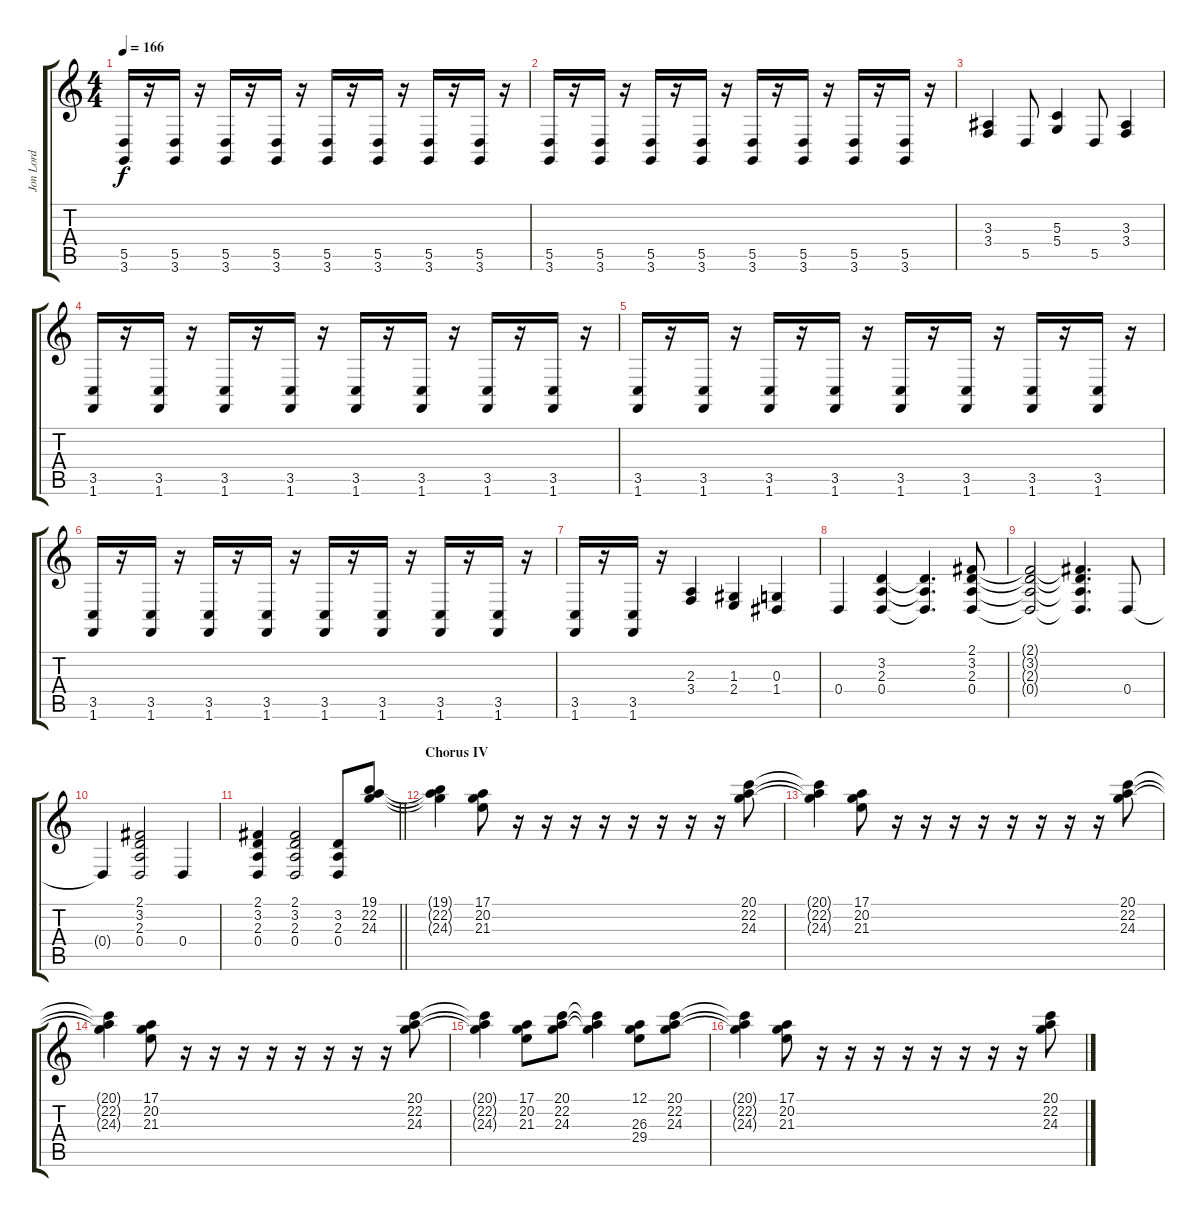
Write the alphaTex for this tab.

\track ("Jon Lord" "Jon Lord") {instrument rockorgan}
\staff {score tabs}
\tuning (E4 B3 G3 D3 A2 E2) {hide}
\ts (4 4)
\tempo 166
\clef g2
\ks c
(5.5 3.6).16{dy f} r.16 (5.5 3.6).16 r.16 (5.5 3.6).16 r.16 (5.5 3.6).16 r.16 (5.5 3.6).16 r.16 (5.5 3.6).16 r.16 (5.5 3.6).16 r.16 (5.5 3.6).16 r.16 |
(5.5 3.6).16 r.16 (5.5 3.6).16 r.16 (5.5 3.6).16 r.16 (5.5 3.6).16 r.16 (5.5 3.6).16 r.16 (5.5 3.6).16 r.16 (5.5 3.6).16 r.16 (5.5 3.6).16 r.16 |
(3.3 3.4).4 5.5.8 (5.3 5.4).4 5.5.8 (3.3 3.4).4 |
(3.5 1.6).16 r.16 (3.5 1.6).16 r.16 (3.5 1.6).16 r.16 (3.5 1.6).16 r.16 (3.5 1.6).16 r.16 (3.5 1.6).16 r.16 (3.5 1.6).16 r.16 (3.5 1.6).16 r.16 |
(3.5 1.6).16 r.16 (3.5 1.6).16 r.16 (3.5 1.6).16 r.16 (3.5 1.6).16 r.16 (3.5 1.6).16 r.16 (3.5 1.6).16 r.16 (3.5 1.6).16 r.16 (3.5 1.6).16 r.16 |
(3.5 1.6).16 r.16 (3.5 1.6).16 r.16 (3.5 1.6).16 r.16 (3.5 1.6).16 r.16 (3.5 1.6).16 r.16 (3.5 1.6).16 r.16 (3.5 1.6).16 r.16 (3.5 1.6).16 r.16 |
(3.5 1.6).16 r.16 (3.5 1.6).16 r.16 (2.3 3.4).4 (1.3 2.4).4 (0.3 1.4).4 |
0.4.4 (3.2 2.3 0.4).4 (3.2{t} 2.3{t} 0.4{t}).4{d} (2.1 3.2 2.3 0.4).8 |
(2.1{t} 3.2{t} 2.3{t} 0.4{t}).2 (2.1{t} 3.2{t} 2.3{t} 0.4{t}).4{d} 0.4.8 |
0.4{t}.4 (2.1 3.2 2.3 0.4).2 0.4.4 |
\barLineRight lightlight
(2.1 3.2 2.3 0.4).4 (2.1 3.2 2.3 0.4).2 (3.2 2.3 0.4).8 (19.1 22.2 24.3).8 |
\section ("" "Chorus IV")
(19.1{t} 22.2{t} 24.3{t}).4 (17.1 20.2 21.3).8 r.16 r.16 r.16 r.16 r.16 r.16 r.16 r.16 (20.1 22.2 24.3).8 |
(20.1{t} 22.2{t} 24.3{t}).4 (17.1 20.2 21.3).8 r.16 r.16 r.16 r.16 r.16 r.16 r.16 r.16 (20.1 22.2 24.3).8 |
(20.1{t} 22.2{t} 24.3{t}).4 (17.1 20.2 21.3).8 r.16 r.16 r.16 r.16 r.16 r.16 r.16 r.16 (20.1 22.2 24.3).8 |
(20.1{t} 22.2{t} 24.3{t}).4 (17.1 20.2 21.3).8 (20.1 22.2 24.3).8 (20.1{t} 22.2{t} 24.3{t}).4 (12.1 26.3 29.4).8 (20.1 22.2 24.3).8 |
(20.1{t} 22.2{t} 24.3{t}).4 (17.1 20.2 21.3).8 r.16 r.16 r.16 r.16 r.16 r.16 r.16 r.16 (20.1 22.2 24.3).8
